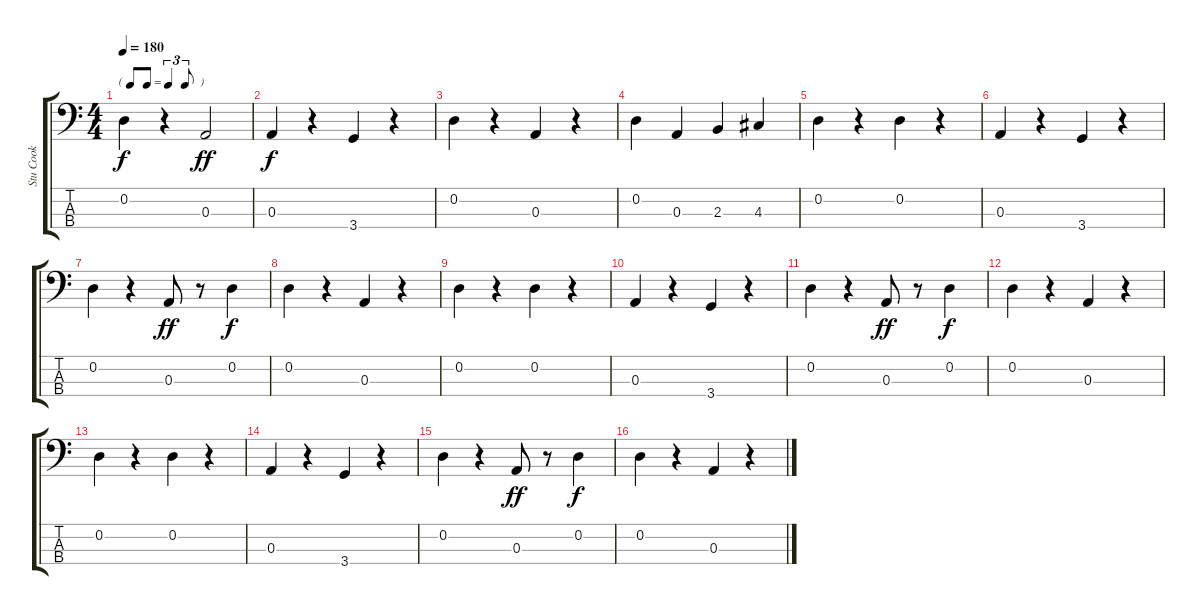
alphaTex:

\track ("Stu Cook" "Stu Cook") {instrument electricbasspick}
\staff {score tabs}
\tuning (G2 D2 A1 E1) {hide}
\ts (4 4)
\tf triplet8th
\tempo 180
\clef f4
\ks c
0.2.4{dy f instrument electricbasspick} r.4 0.3.2{dy ff} |
0.3.4{dy f} r.4 3.4.4 r.4 |
0.2.4 r.4 0.3.4 r.4 |
0.2.4 0.3.4 2.3.4 4.3.4 |
0.2.4 r.4 0.2.4 r.4 |
0.3.4 r.4 3.4.4 r.4 |
0.2.4 r.4 0.3.8{dy ff} r.8 0.2.4{dy f} |
0.2.4 r.4 0.3.4 r.4 |
0.2.4 r.4 0.2.4 r.4 |
0.3.4 r.4 3.4.4 r.4 |
0.2.4 r.4 0.3.8{dy ff} r.8 0.2.4{dy f} |
0.2.4 r.4 0.3.4 r.4 |
0.2.4 r.4 0.2.4 r.4 |
0.3.4 r.4 3.4.4 r.4 |
0.2.4 r.4 0.3.8{dy ff} r.8 0.2.4{dy f} |
0.2.4 r.4 0.3.4 r.4
